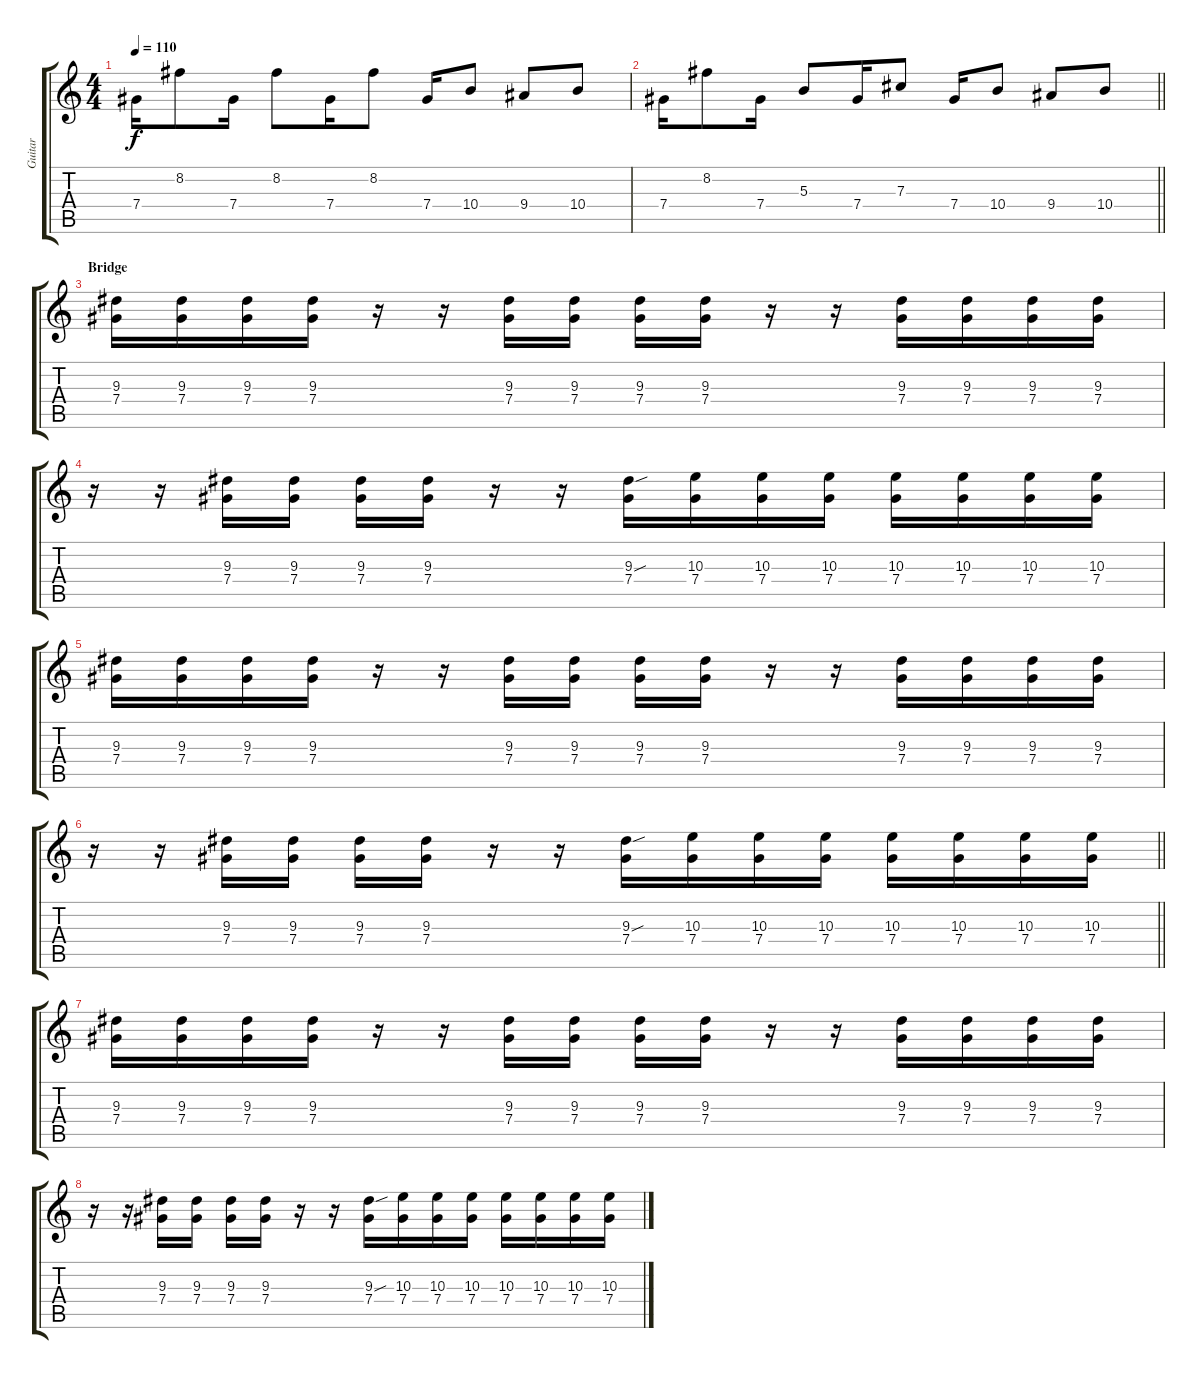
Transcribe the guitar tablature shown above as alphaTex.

\track ("Guitar" "Guitar") {instrument overdrivenguitar}
\staff {score tabs}
\tuning (Eb4 Bb3 Gb3 Db3 Ab2 Db2) {hide}
\ts (4 4)
\tempo 110
\clef g2
\ks c
7.4.16{dy f} 8.2.8 7.4.16 8.2.8 7.4.16 8.2.8 7.4.16 10.4.8 9.4.8 10.4.8 |
\barLineRight lightlight
7.4.16 8.2.8 7.4.16 5.3.8 7.4.16 7.3.8 7.4.16 10.4.8 9.4.8 10.4.8 |
\section ("" "Bridge")
(9.3 7.4).16 (9.3 7.4).16 (9.3 7.4).16 (9.3 7.4).16 r.16 r.16 (9.3 7.4).16 (9.3 7.4).16 (9.3 7.4).16 (9.3 7.4).16 r.16 r.16 (9.3 7.4).16 (9.3 7.4).16 (9.3 7.4).16 (9.3 7.4).16 |
r.16 r.16 (9.3 7.4).16 (9.3 7.4).16 (9.3 7.4).16 (9.3 7.4).16 r.16 r.16 (9.3{sou} 7.4).16 (10.3 7.4).16 (10.3 7.4).16 (10.3 7.4).16 (10.3 7.4).16 (10.3 7.4).16 (10.3 7.4).16 (10.3 7.4).16 |
(9.3 7.4).16 (9.3 7.4).16 (9.3 7.4).16 (9.3 7.4).16 r.16 r.16 (9.3 7.4).16 (9.3 7.4).16 (9.3 7.4).16 (9.3 7.4).16 r.16 r.16 (9.3 7.4).16 (9.3 7.4).16 (9.3 7.4).16 (9.3 7.4).16 |
\barLineRight lightlight
r.16 r.16 (9.3 7.4).16 (9.3 7.4).16 (9.3 7.4).16 (9.3 7.4).16 r.16 r.16 (9.3{sou} 7.4).16 (10.3 7.4).16 (10.3 7.4).16 (10.3 7.4).16 (10.3 7.4).16 (10.3 7.4).16 (10.3 7.4).16 (10.3 7.4).16 |
(9.3 7.4).16 (9.3 7.4).16 (9.3 7.4).16 (9.3 7.4).16 r.16 r.16 (9.3 7.4).16 (9.3 7.4).16 (9.3 7.4).16 (9.3 7.4).16 r.16 r.16 (9.3 7.4).16 (9.3 7.4).16 (9.3 7.4).16 (9.3 7.4).16 |
r.16 r.16 (9.3 7.4).16 (9.3 7.4).16 (9.3 7.4).16 (9.3 7.4).16 r.16 r.16 (9.3{sou} 7.4).16 (10.3 7.4).16 (10.3 7.4).16 (10.3 7.4).16 (10.3 7.4).16 (10.3 7.4).16 (10.3 7.4).16 (10.3 7.4).16
